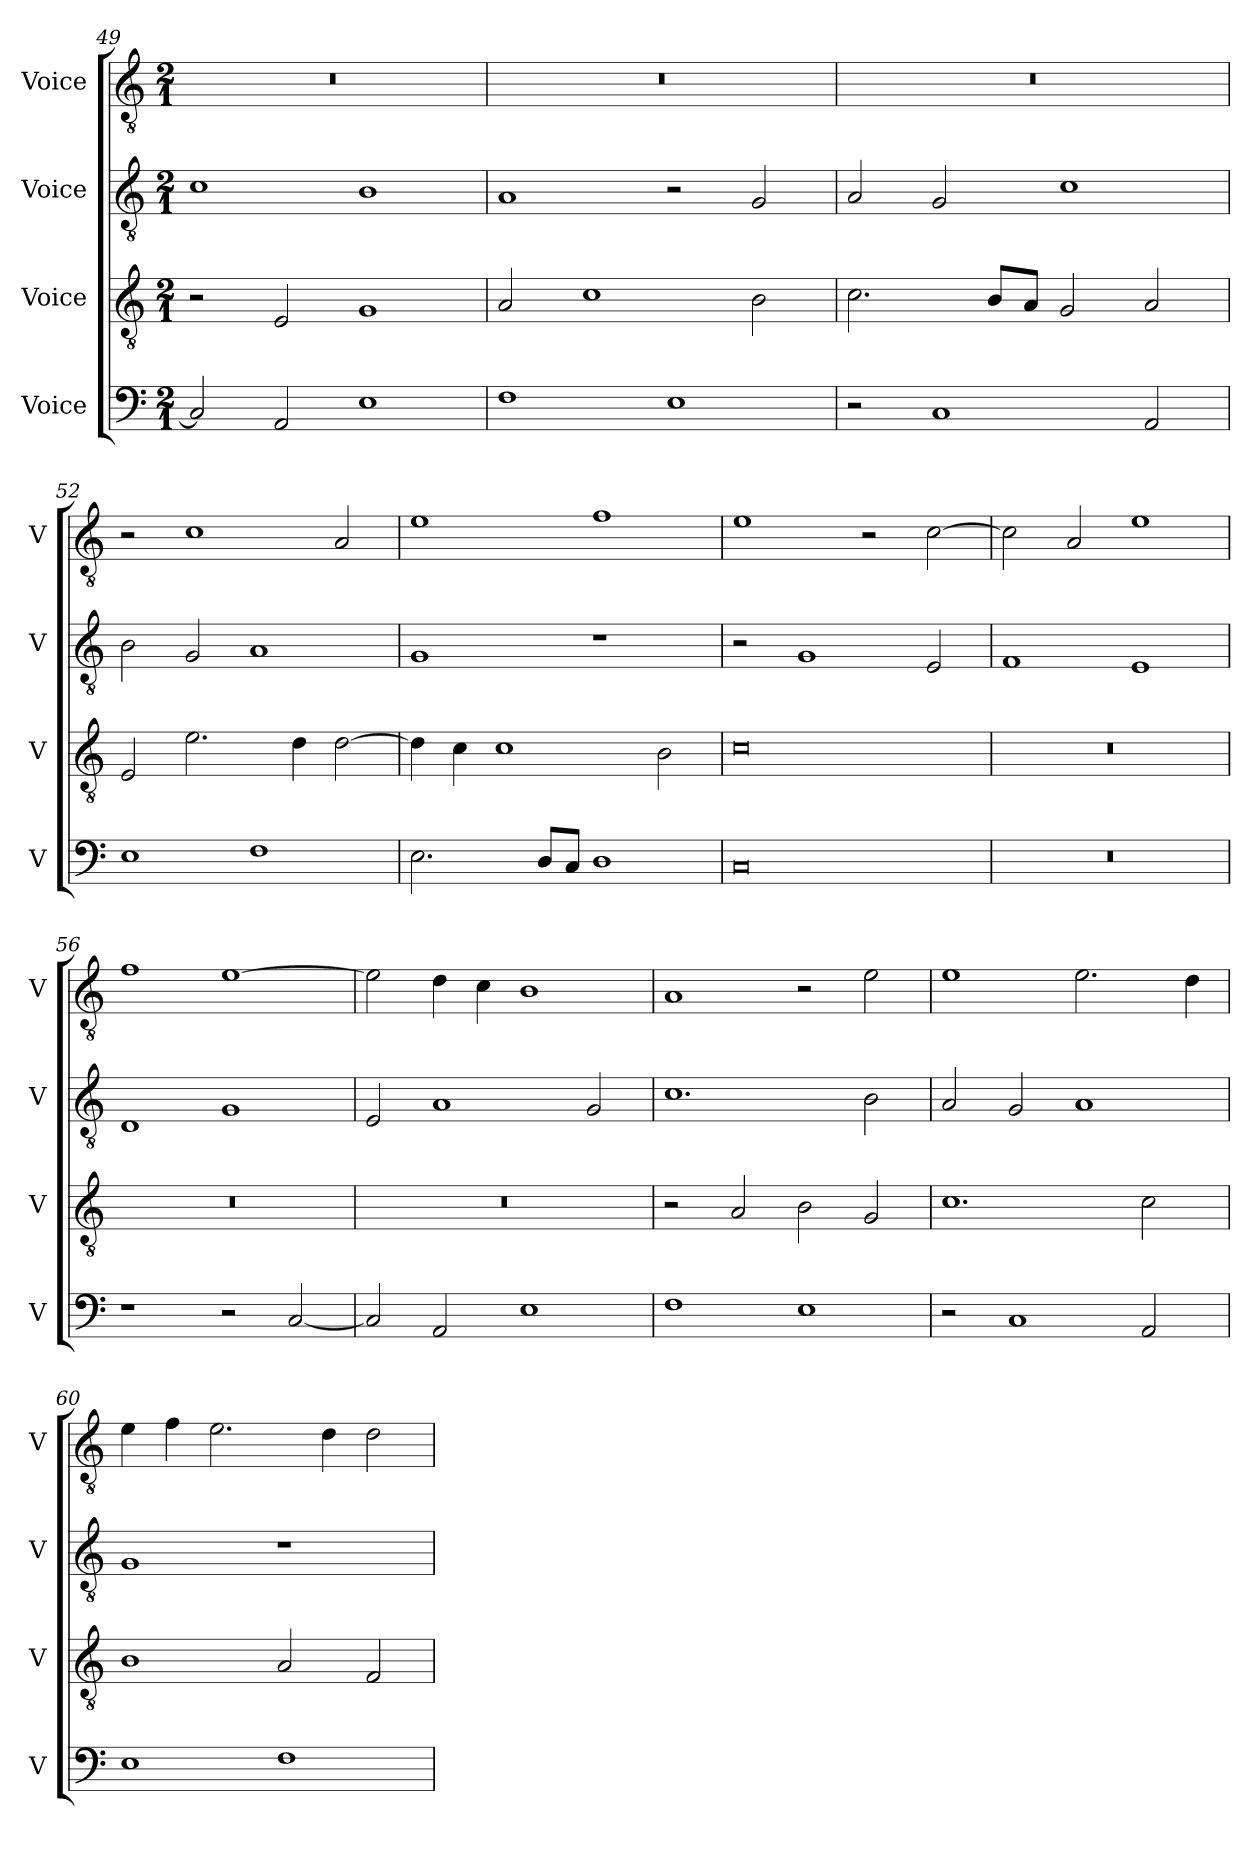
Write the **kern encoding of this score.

**kern	**kern	**kern	**kern
*part4	*part3	*part2	*part1
*staff4	*staff3	*staff2	*staff1
*I"Voice	*I"Voice	*I"Voice	*I"Voice
*I'V	*I'V	*I'V	*I'V
*clefF4	*clefGv2	*clefGv2	*clefGv2
*k[]	*k[]	*k[]	*k[]
*M2/1	*M2/1	*M2/1	*M2/1
=49	=49	=49	=49
2C/]	2r	1c	0r
2AA/	2E/	.	.
1E	1G	1B	.
!!LO:LB:g=z
=50	=50	=50	=50
1F	2A/	1A	0r
.	1c	.	.
1E	.	2r	.
.	2B\	2G/	.
=51	=51	=51	=51
2r	2.c\	2A/	0r
1C	.	2G/	.
.	8B/L	.	.
.	8A/J	.	.
.	2G/	1c	.
2AA/	2A/	.	.
=52	=52	=52	=52
1E	2E/	2B\	2r
.	2.e\	2G/	1c
1F	.	1A	.
.	4d\	.	.
.	[2d\	.	2A/
=53	=53	=53	=53
2.E\	4d\]	1G	1e
.	4c\	.	.
.	1c	.	.
8D/L	.	.	.
8C/J	.	.	.
1D	.	1r	1f
.	2B\	.	.
!!LO:LB:g=z
=54	=54	=54	=54
0C	0c	2r	1e
.	.	1G	.
.	.	.	2r
.	.	2E/	[2c\
=55	=55	=55	=55
0r	0r	1F	2c\]
.	.	.	2A/
.	.	1E	1e
=56	=56	=56	=56
1r	0r	1D	1f
2r	.	1G	[1e
[2C/	.	.	.
=57	=57	=57	=57
2C/]	0r	2E/	2e\]
2AA/	.	1A	4d\
.	.	.	4c\
1E	.	.	1B
.	.	2G/	.
!!LO:PB:g=z
=58	=58	=58	=58
1F	2r	1.c	1A
.	2A/	.	.
1E	2B\	.	2r
.	2G/	2B\	2e\
=59	=59	=59	=59
2r	1.c	2A/	1e
1C	.	2G/	.
.	.	1A	2.e\
2AA/	2c\	.	.
.	.	.	4d\
=60	=60	=60	=60
1E	1B	1G	4e\
.	.	.	4f\
.	.	.	2.e\
1F	2A/	1r	.
.	.	.	4d\
.	2F/	.	2d\
=	=	=	=
*-	*-	*-	*-
